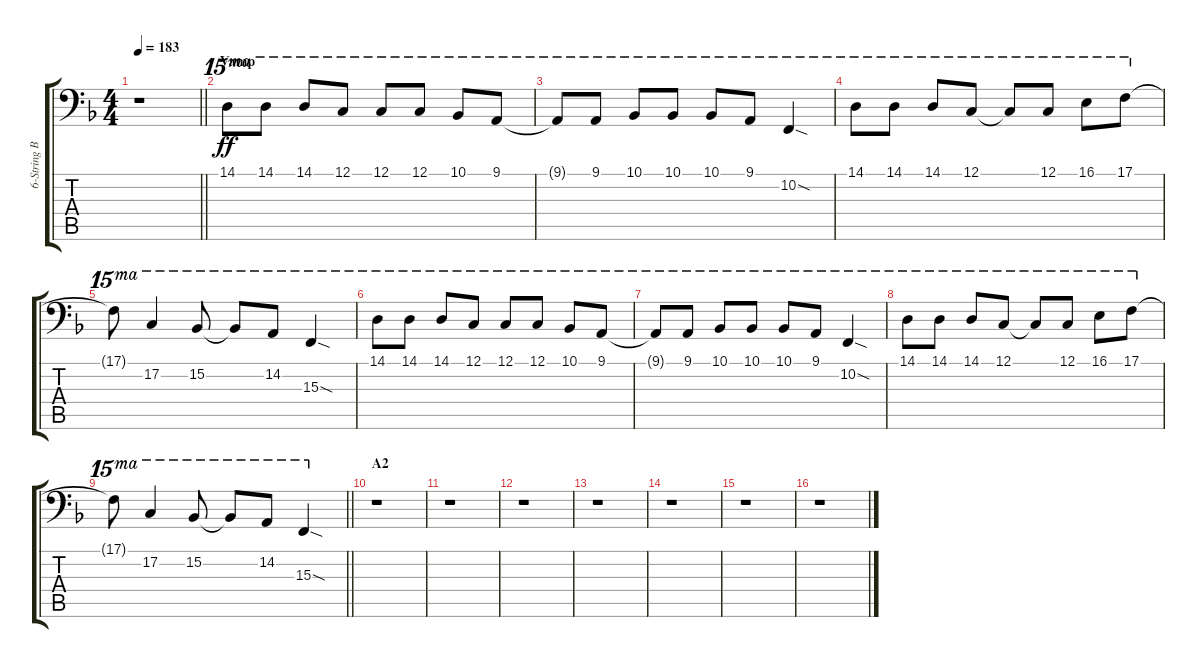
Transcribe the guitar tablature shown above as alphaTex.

\track ("6-String Bass" "6-String B") {instrument electricbasspick}
\staff {score tabs}
\tuning (C3 G2 D2 A1 E1 B0) {hide}
\ts (4 4)
\tempo 183
\clef f4
\barLineRight lightlight
\ks f
r.1{dy ff} |
\section ("" "Vamp")
14.1.8{ot 15ma} 14.1.8{ot 15ma} 14.1.8{ot 15ma} 12.1.8{ot 15ma} 12.1.8{ot 15ma} 12.1.8{ot 15ma} 10.1.8{ot 15ma} 9.1.8{ot 15ma} |
9.1{t}.8{ot 15ma} 9.1.8{ot 15ma} 10.1.8{ot 15ma} 10.1.8{ot 15ma} 10.1.8{ot 15ma} 9.1.8{ot 15ma} 10.2{sod}.4{ot 15ma} |
14.1.8{ot 15ma} 14.1.8{ot 15ma} 14.1.8{ot 15ma} 12.1.8{ot 15ma} 12.1{t}.8{ot 15ma} 12.1.8{ot 15ma} 16.1.8{ot 15ma} 17.1.8{ot 15ma} |
17.1{t}.8{ot 15ma} 17.2.4{ot 15ma} 15.2.8{ot 15ma} 15.2{t}.8{ot 15ma} 14.2.8{ot 15ma} 15.3{sod}.4{ot 15ma} |
14.1.8{ot 15ma} 14.1.8{ot 15ma} 14.1.8{ot 15ma} 12.1.8{ot 15ma} 12.1.8{ot 15ma} 12.1.8{ot 15ma} 10.1.8{ot 15ma} 9.1.8{ot 15ma} |
9.1{t}.8{ot 15ma} 9.1.8{ot 15ma} 10.1.8{ot 15ma} 10.1.8{ot 15ma} 10.1.8{ot 15ma} 9.1.8{ot 15ma} 10.2{sod}.4{ot 15ma} |
14.1.8{ot 15ma} 14.1.8{ot 15ma} 14.1.8{ot 15ma} 12.1.8{ot 15ma} 12.1{t}.8{ot 15ma} 12.1.8{ot 15ma} 16.1.8{ot 15ma} 17.1.8{ot 15ma} |
\barLineRight lightlight
17.1{t}.8{ot 15ma} 17.2.4{ot 15ma} 15.2.8{ot 15ma} 15.2{t}.8{ot 15ma} 14.2.8{ot 15ma} 15.3{sod}.4{ot 15ma} |
\section ("" "A2")
r.1 |
r.1 |
r.1 |
r.1 |
r.1 |
r.1 |
r.1
